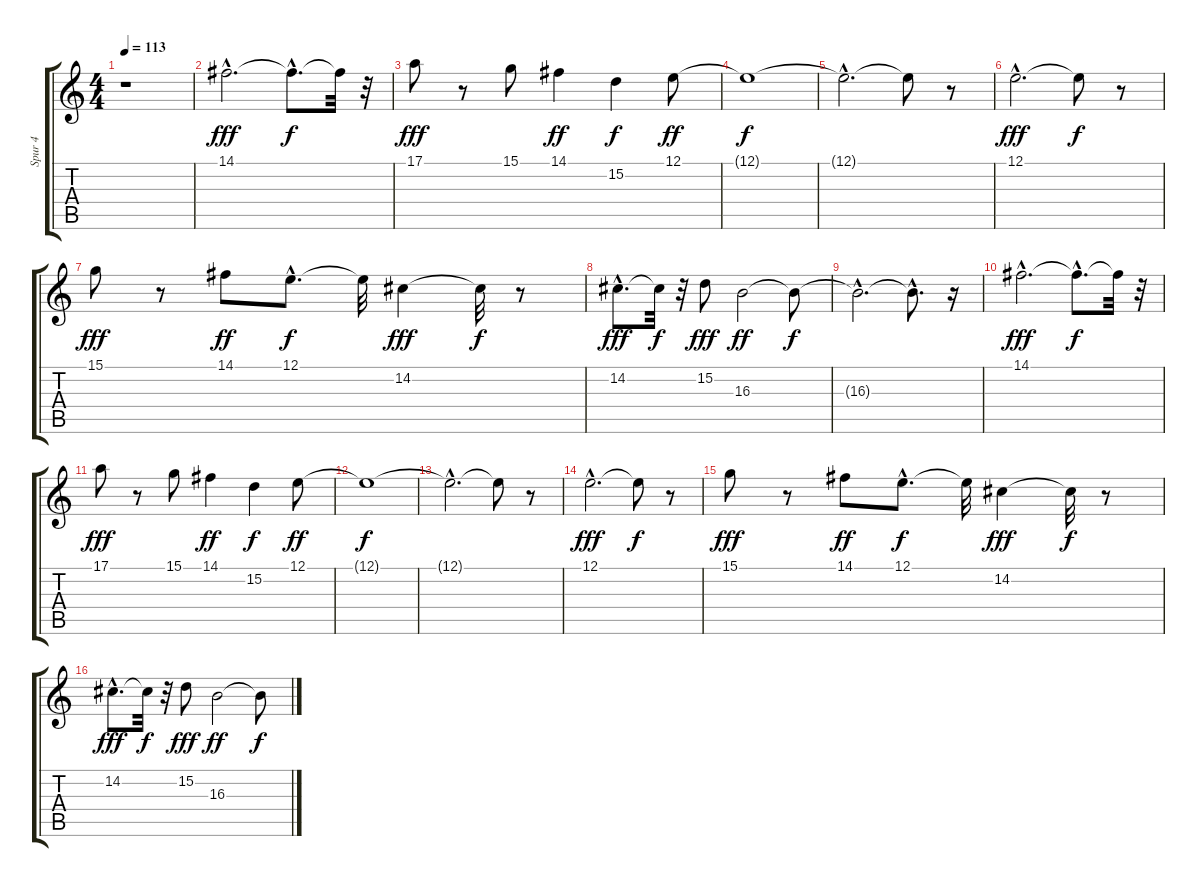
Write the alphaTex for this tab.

\track ("Spur 4" "Spur 4") {instrument fx7echoes}
\staff {score tabs}
\tuning (E4 B3 G3 D3 A2 E2) {hide}
\ts (4 4)
\tempo 113
\clef g2
\ks c
r.1{dy f} |
14.1{hac}.2{d dy fff} 14.1{hac t}.8{d dy f} 14.1{t}.32 r.32 |
17.1.8{dy fff} r.8 15.1.8 14.1.4{dy ff} 15.2.4{dy f} 12.1.8{dy ff} |
12.1{t}.1{dy f} |
12.1{hac t}.2{d} 12.1{t}.8 r.8 |
12.1{hac}.2{d dy fff} 12.1{t}.8{dy f} r.8 |
15.1.8{dy fff} r.8 14.1.8{dy ff} 12.1{hac}.8{d dy f} 12.1{t}.32 14.2.4{dy fff} 14.2{t}.32{dy f} r.8 |
14.2{hac}.8{d dy fff} 14.2{t}.32{dy f} r.32 15.2.8{dy fff} 16.3.2{dy ff} 16.3{t}.8{dy f} |
16.3{hac t}.2{d} 16.3{hac t}.8{d} r.16 |
14.1{hac}.2{d dy fff} 14.1{hac t}.8{d dy f} 14.1{t}.32 r.32 |
17.1.8{dy fff} r.8 15.1.8 14.1.4{dy ff} 15.2.4{dy f} 12.1.8{dy ff} |
12.1{t}.1{dy f} |
12.1{hac t}.2{d} 12.1{t}.8 r.8 |
12.1{hac}.2{d dy fff} 12.1{t}.8{dy f} r.8 |
15.1.8{dy fff} r.8 14.1.8{dy ff} 12.1{hac}.8{d dy f} 12.1{t}.32 14.2.4{dy fff} 14.2{t}.32{dy f} r.8 |
14.2{hac}.8{d dy fff} 14.2{t}.32{dy f} r.32 15.2.8{dy fff} 16.3.2{dy ff} 16.3{t}.8{dy f}
